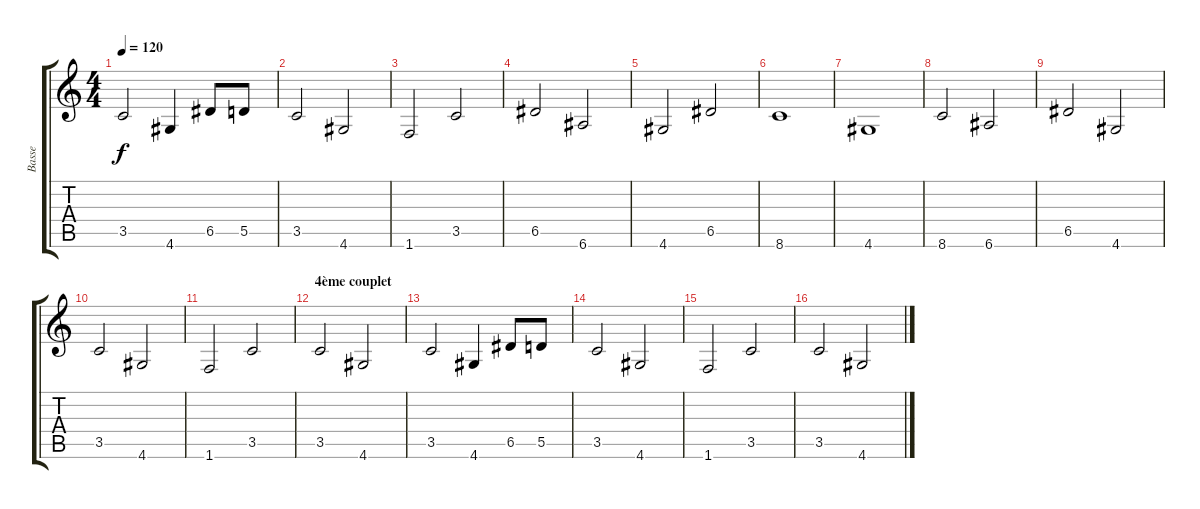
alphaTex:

\track ("Basse" "Basse") {instrument acousticbass}
\staff {score tabs}
\tuning (E4 B3 G3 D3 A2 E2) {hide}
\ts (4 4)
\tempo 120
\clef g2
\ks c
3.5.2{dy f} 4.6.4 6.5.8 5.5.8 |
3.5.2 4.6.2 |
1.6.2 3.5.2 |
6.5.2 6.6.2 |
4.6.2 6.5.2 |
8.6.1 |
4.6.1 |
8.6.2 6.6.2 |
6.5.2 4.6.2 |
3.5.2 4.6.2 |
1.6.2 3.5.2 |
\section ("" "4ème couplet")
3.5.2 4.6.2 |
3.5.2 4.6.4 6.5.8 5.5.8 |
3.5.2 4.6.2 |
1.6.2 3.5.2 |
3.5.2 4.6.2
